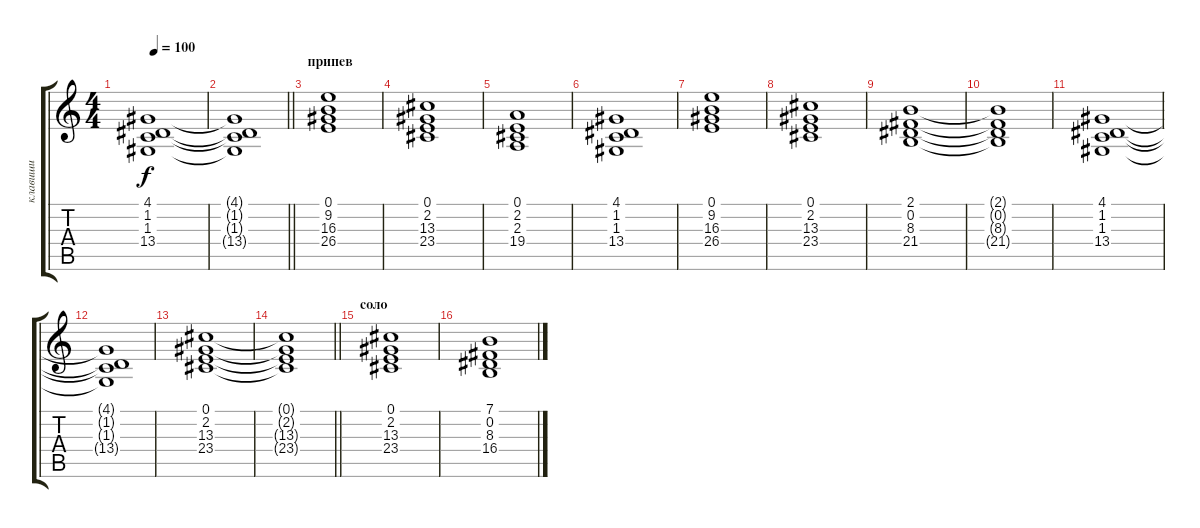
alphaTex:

\track ("клавиши" "клавиши") {instrument choiraahs}
\staff {score tabs}
\tuning (E4 B3 G3 D3 A2 E2) {hide}
\ts (4 4)
\tempo 100
\clef g2
\ks c
(4.1 1.2 1.3 13.4).1{dy f} |
\barLineRight lightlight
(4.1{t} 1.2{t} 1.3{t} 13.4{t}).1 |
\section ("" "припев")
(0.1 9.2 16.3 26.4).1 |
(0.1 2.2 13.3 23.4).1 |
(0.1 2.2 2.3 19.4).1 |
(4.1 1.2 1.3 13.4).1 |
(0.1 9.2 16.3 26.4).1 |
(0.1 2.2 13.3 23.4).1 |
(2.1 0.2 8.3 21.4).1 |
(2.1{t} 0.2{t} 8.3{t} 21.4{t}).1 |
(4.1 1.2 1.3 13.4).1 |
(4.1{t} 1.2{t} 1.3{t} 13.4{t}).1 |
(0.1 2.2 13.3 23.4).1 |
\barLineRight lightlight
(0.1{t} 2.2{t} 13.3{t} 23.4{t}).1 |
\section ("" "соло")
(0.1 2.2 13.3 23.4).1 |
(7.1 0.2 8.3 16.4).1
